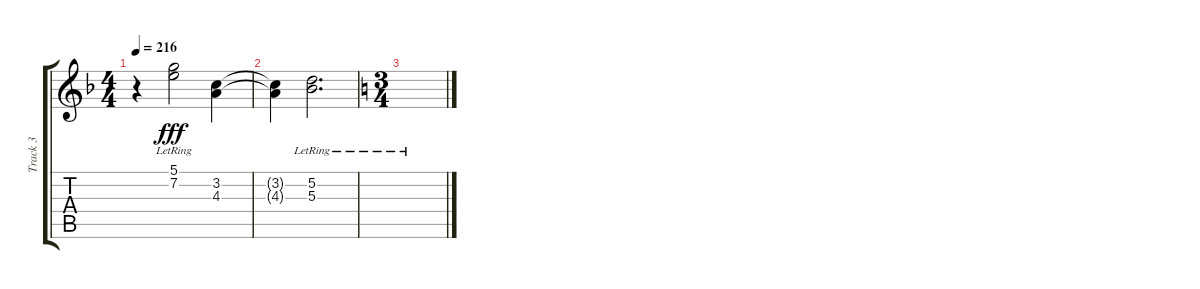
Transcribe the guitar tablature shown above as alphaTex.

\track ("Track 3" "Track 3") {instrument overdrivenguitar}
\staff {score tabs}
\tuning (D4 A3 F3 C3 G2 D2) {hide}
\ts (4 4)
\tempo 216
\clef g2
\ks f
r.4{dy fff} (5.1{lr} 7.2{lr}).2 (3.2 4.3).4 |
(3.2{t} 4.3{t}).4 (5.2 5.3{lr}).2{d} |
\ts (3 4)
\ks c
